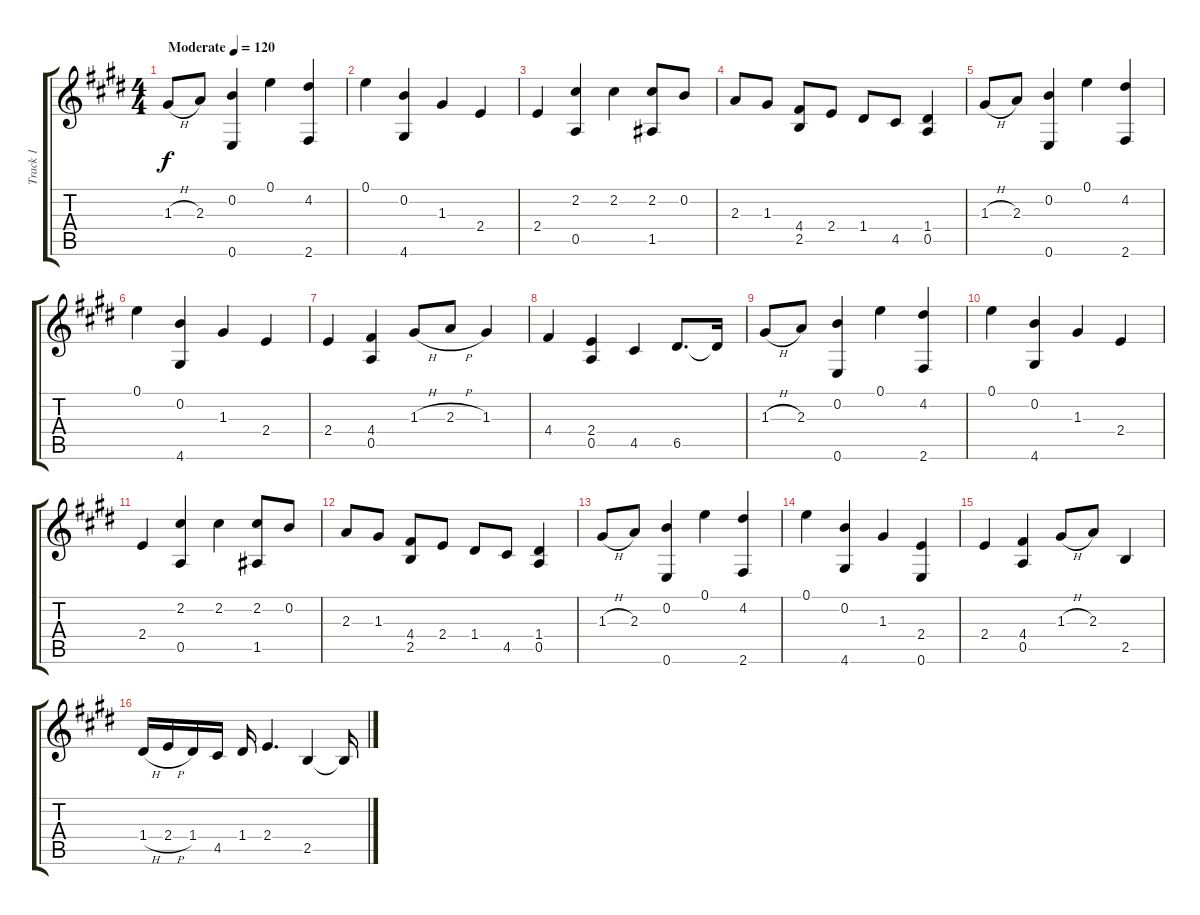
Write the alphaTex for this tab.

\track ("Track 1" "Track 1") {instrument acousticguitarsteel}
\staff {score tabs}
\tuning (E4 B3 G3 D3 A2 E2) {hide}
\ts (4 4)
\tempo (120 "Moderate")
\clef g2
\ks e
1.3{h}.8{dy f instrument acousticguitarsteel} 2.3.8 (0.2 0.6).4 0.1.4 (4.2 2.6).4 |
0.1.4 (0.2 4.6).4 1.3.4 2.4.4 |
2.4.4 (2.2 0.5).4 2.2.4 (2.2 1.5).8 0.2.8 |
2.3.8 1.3.8 (4.4 2.5).8 2.4.8 1.4.8 4.5.8 (1.4 0.5).4 |
1.3{h}.8 2.3.8 (0.2 0.6).4 0.1.4 (4.2 2.6).4 |
0.1.4 (0.2 4.6).4 1.3.4 2.4.4 |
2.4.4 (4.4 0.5).4 1.3{h}.8 2.3{h}.8 1.3.4 |
4.4.4 (2.4 0.5).4 4.5.4 6.5.8{d} 6.5{t}.16 |
1.3{h}.8 2.3.8 (0.2 0.6).4 0.1.4 (4.2 2.6).4 |
0.1.4 (0.2 4.6).4 1.3.4 2.4.4 |
2.4.4 (2.2 0.5).4 2.2.4 (2.2 1.5).8 0.2.8 |
2.3.8 1.3.8 (4.4 2.5).8 2.4.8 1.4.8 4.5.8 (1.4 0.5).4 |
1.3{h}.8 2.3.8 (0.2 0.6).4 0.1.4 (4.2 2.6).4 |
0.1.4 (0.2 4.6).4 1.3.4 (2.4 0.6).4 |
2.4.4 (4.4 0.5).4 1.3{h}.8 2.3.8 2.5.4 |
1.4{h}.16 2.4{h}.16 1.4.16 4.5.16 1.4.16 2.4.4{d} 2.5.4 2.5{t}.16
